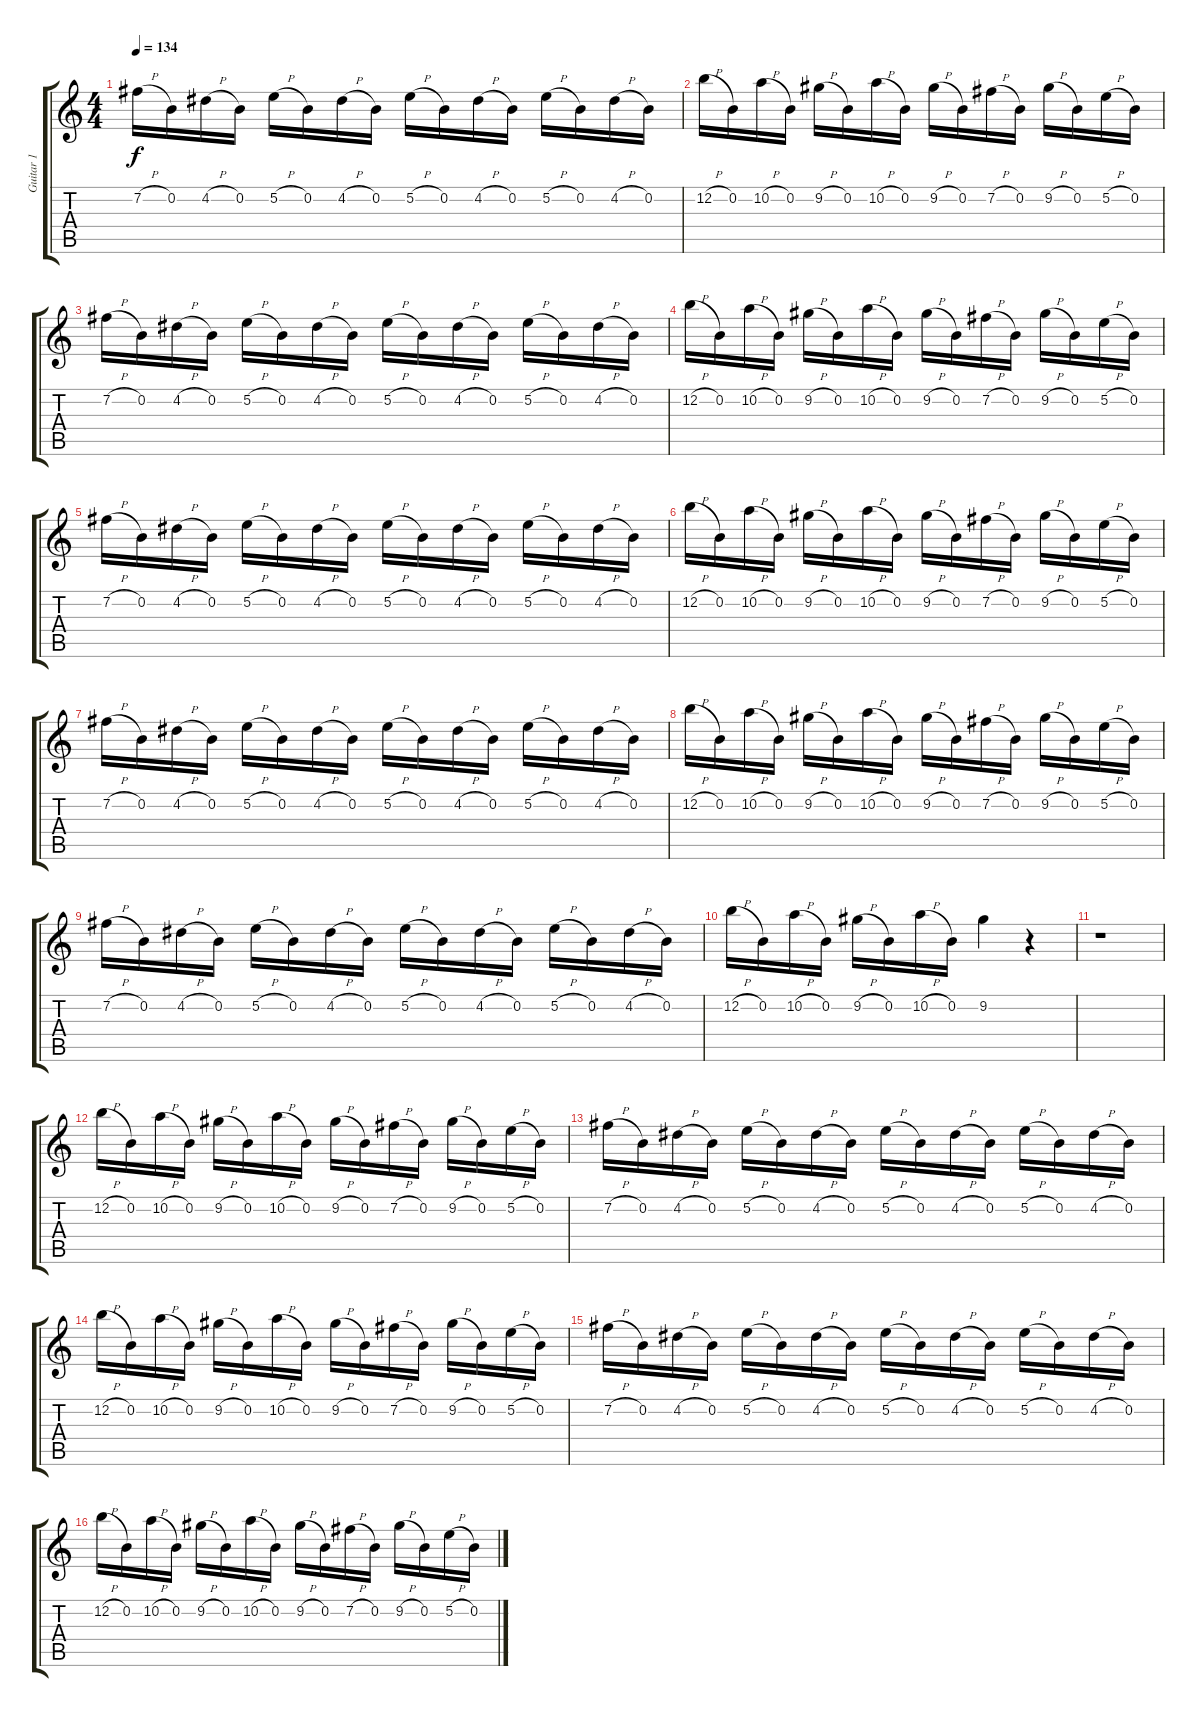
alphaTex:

\track ("Guitar 1" "Guitar 1") {instrument overdrivenguitar}
\staff {score tabs}
\tuning (E4 B3 G3 D3 A2 E2) {hide}
\ts (4 4)
\tempo 134
\clef g2
\ks c
7.2{h}.16{dy f} 0.2.16 4.2{h}.16 0.2.16 5.2{h}.16 0.2.16 4.2{h}.16 0.2.16 5.2{h}.16 0.2.16 4.2{h}.16 0.2.16 5.2{h}.16 0.2.16 4.2{h}.16 0.2.16 |
12.2{h}.16 0.2.16 10.2{h}.16 0.2.16 9.2{h}.16 0.2.16 10.2{h}.16 0.2.16 9.2{h}.16 0.2.16 7.2{h}.16 0.2.16 9.2{h}.16 0.2.16 5.2{h}.16 0.2.16 |
7.2{h}.16 0.2.16 4.2{h}.16 0.2.16 5.2{h}.16 0.2.16 4.2{h}.16 0.2.16 5.2{h}.16 0.2.16 4.2{h}.16 0.2.16 5.2{h}.16 0.2.16 4.2{h}.16 0.2.16 |
12.2{h}.16 0.2.16 10.2{h}.16 0.2.16 9.2{h}.16 0.2.16 10.2{h}.16 0.2.16 9.2{h}.16 0.2.16 7.2{h}.16 0.2.16 9.2{h}.16 0.2.16 5.2{h}.16 0.2.16 |
7.2{h}.16 0.2.16 4.2{h}.16 0.2.16 5.2{h}.16 0.2.16 4.2{h}.16 0.2.16 5.2{h}.16 0.2.16 4.2{h}.16 0.2.16 5.2{h}.16 0.2.16 4.2{h}.16 0.2.16 |
12.2{h}.16 0.2.16 10.2{h}.16 0.2.16 9.2{h}.16 0.2.16 10.2{h}.16 0.2.16 9.2{h}.16 0.2.16 7.2{h}.16 0.2.16 9.2{h}.16 0.2.16 5.2{h}.16 0.2.16 |
7.2{h}.16 0.2.16 4.2{h}.16 0.2.16 5.2{h}.16 0.2.16 4.2{h}.16 0.2.16 5.2{h}.16 0.2.16 4.2{h}.16 0.2.16 5.2{h}.16 0.2.16 4.2{h}.16 0.2.16 |
12.2{h}.16 0.2.16 10.2{h}.16 0.2.16 9.2{h}.16 0.2.16 10.2{h}.16 0.2.16 9.2{h}.16 0.2.16 7.2{h}.16 0.2.16 9.2{h}.16 0.2.16 5.2{h}.16 0.2.16 |
7.2{h}.16 0.2.16 4.2{h}.16 0.2.16 5.2{h}.16 0.2.16 4.2{h}.16 0.2.16 5.2{h}.16 0.2.16 4.2{h}.16 0.2.16 5.2{h}.16 0.2.16 4.2{h}.16 0.2.16 |
12.2{h}.16 0.2.16 10.2{h}.16 0.2.16 9.2{h}.16 0.2.16 10.2{h}.16 0.2.16 9.2.4 r.4 |
r.1 |
12.2{h}.16 0.2.16 10.2{h}.16 0.2.16 9.2{h}.16 0.2.16 10.2{h}.16 0.2.16 9.2{h}.16 0.2.16 7.2{h}.16 0.2.16 9.2{h}.16 0.2.16 5.2{h}.16 0.2.16 |
7.2{h}.16 0.2.16 4.2{h}.16 0.2.16 5.2{h}.16 0.2.16 4.2{h}.16 0.2.16 5.2{h}.16 0.2.16 4.2{h}.16 0.2.16 5.2{h}.16 0.2.16 4.2{h}.16 0.2.16 |
12.2{h}.16 0.2.16 10.2{h}.16 0.2.16 9.2{h}.16 0.2.16 10.2{h}.16 0.2.16 9.2{h}.16 0.2.16 7.2{h}.16 0.2.16 9.2{h}.16 0.2.16 5.2{h}.16 0.2.16 |
7.2{h}.16 0.2.16 4.2{h}.16 0.2.16 5.2{h}.16 0.2.16 4.2{h}.16 0.2.16 5.2{h}.16 0.2.16 4.2{h}.16 0.2.16 5.2{h}.16 0.2.16 4.2{h}.16 0.2.16 |
12.2{h}.16 0.2.16 10.2{h}.16 0.2.16 9.2{h}.16 0.2.16 10.2{h}.16 0.2.16 9.2{h}.16 0.2.16 7.2{h}.16 0.2.16 9.2{h}.16 0.2.16 5.2{h}.16 0.2.16
